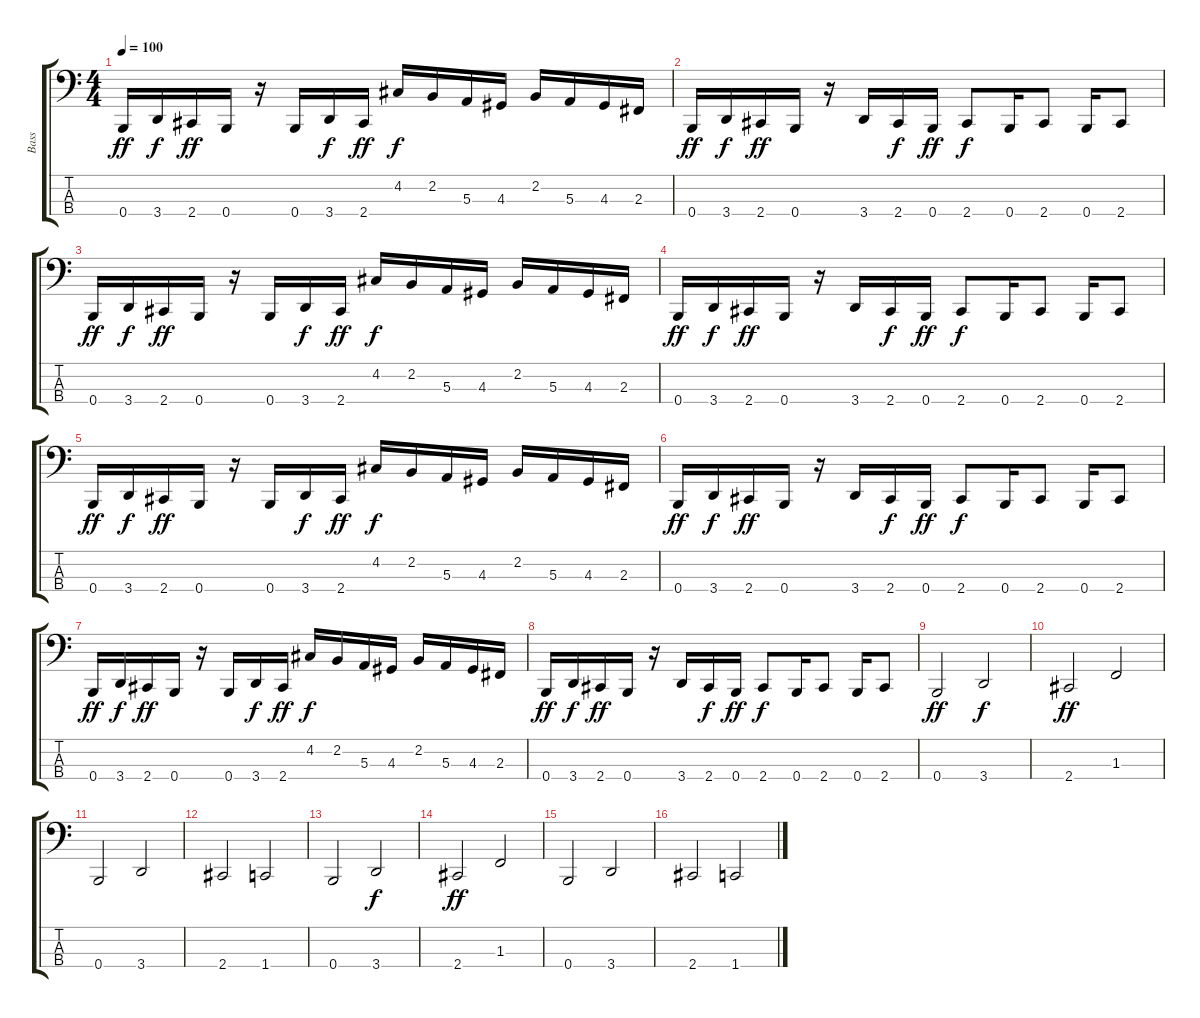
\track ("Bass" "Bass") {instrument electricbasspick}
\staff {score tabs}
\tuning (D2 A1 E1 B0) {hide}
\ts (4 4)
\tempo 100
\clef f4
\ks c
0.4.16{dy ff} 3.4.16{dy f} 2.4.16{dy ff} 0.4.16 r.16 0.4.16 3.4.16{dy f} 2.4.16{dy ff} 4.2.16{dy f} 2.2.16 5.3.16 4.3.16 2.2.16 5.3.16 4.3.16 2.3.16 |
0.4.16{dy ff} 3.4.16{dy f} 2.4.16{dy ff} 0.4.16 r.16 3.4.16 2.4.16{dy f} 0.4.16{dy ff} 2.4.8{dy f} 0.4.16 2.4.8 0.4.16 2.4.8 |
0.4.16{dy ff} 3.4.16{dy f} 2.4.16{dy ff} 0.4.16 r.16 0.4.16 3.4.16{dy f} 2.4.16{dy ff} 4.2.16{dy f} 2.2.16 5.3.16 4.3.16 2.2.16 5.3.16 4.3.16 2.3.16 |
0.4.16{dy ff} 3.4.16{dy f} 2.4.16{dy ff} 0.4.16 r.16 3.4.16 2.4.16{dy f} 0.4.16{dy ff} 2.4.8{dy f} 0.4.16 2.4.8 0.4.16 2.4.8 |
0.4.16{dy ff} 3.4.16{dy f} 2.4.16{dy ff} 0.4.16 r.16 0.4.16 3.4.16{dy f} 2.4.16{dy ff} 4.2.16{dy f} 2.2.16 5.3.16 4.3.16 2.2.16 5.3.16 4.3.16 2.3.16 |
0.4.16{dy ff} 3.4.16{dy f} 2.4.16{dy ff} 0.4.16 r.16 3.4.16 2.4.16{dy f} 0.4.16{dy ff} 2.4.8{dy f} 0.4.16 2.4.8 0.4.16 2.4.8 |
0.4.16{dy ff} 3.4.16{dy f} 2.4.16{dy ff} 0.4.16 r.16 0.4.16 3.4.16{dy f} 2.4.16{dy ff} 4.2.16{dy f} 2.2.16 5.3.16 4.3.16 2.2.16 5.3.16 4.3.16 2.3.16 |
0.4.16{dy ff} 3.4.16{dy f} 2.4.16{dy ff} 0.4.16 r.16 3.4.16 2.4.16{dy f} 0.4.16{dy ff} 2.4.8{dy f} 0.4.16 2.4.8 0.4.16 2.4.8 |
0.4.2{dy ff} 3.4.2{dy f} |
2.4.2{dy ff} 1.3.2 |
0.4.2 3.4.2 |
2.4.2 1.4.2 |
0.4.2 3.4.2{dy f} |
2.4.2{dy ff} 1.3.2 |
0.4.2 3.4.2 |
2.4.2 1.4.2
